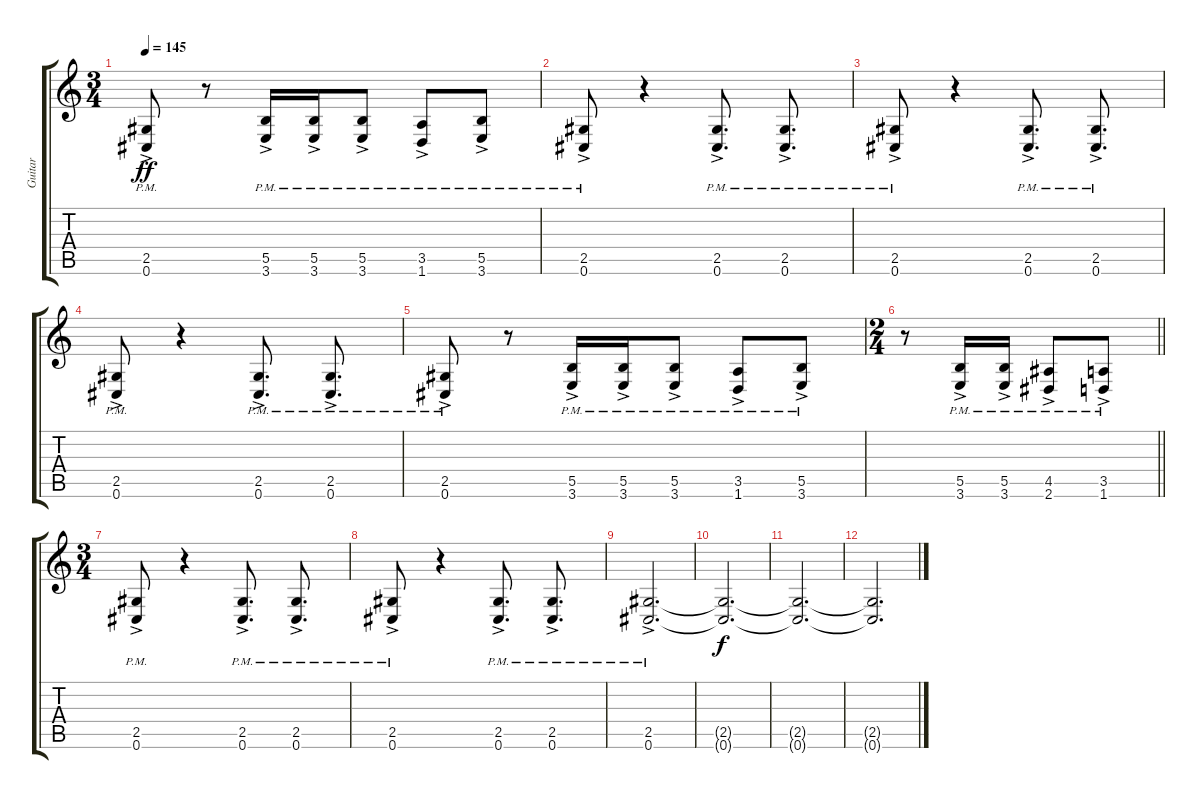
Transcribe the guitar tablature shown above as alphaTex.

\track ("Guitar" "Guitar") {instrument distortionguitar}
\staff {score tabs}
\tuning (Db4 Ab3 E3 B2 Gb2 Db2) {hide}
\ts (3 4)
\tempo 145
\clef g2
\ks c
(2.5{ac pm} 0.6{ac pm}).8{dy ff} r.8 (5.5{ac pm} 3.6{ac pm}).16 (5.5{ac pm} 3.6{ac pm}).16 (5.5{ac pm} 3.6{ac pm}).8 (3.5{ac pm} 1.6{ac pm}).8 (5.5{ac pm} 3.6{ac pm}).8 |
(2.5{ac pm} 0.6{ac pm}).8 r.4 (2.5{ac pm} 0.6{ac pm}).8{d} (2.5{ac pm} 0.6{ac pm}).8{d} |
(2.5{ac pm} 0.6{ac pm}).8 r.4 (2.5{ac pm} 0.6{ac pm}).8{d} (2.5{ac pm} 0.6{ac pm}).8{d} |
(2.5{ac pm} 0.6{ac pm}).8 r.4 (2.5{ac pm} 0.6{ac pm}).8{d} (2.5{ac pm} 0.6{ac pm}).8{d} |
(2.5{ac pm} 0.6{ac pm}).8 r.8 (5.5{ac pm} 3.6{ac pm}).16 (5.5{ac pm} 3.6{ac pm}).16 (5.5{ac pm} 3.6{ac pm}).8 (3.5{ac pm} 1.6{ac pm}).8 (5.5{ac pm} 3.6{ac pm}).8 |
\ts (2 4)
\barLineRight lightlight
r.8 (5.5{ac pm} 3.6{ac pm}).16 (5.5{ac pm} 3.6{ac pm}).16 (4.5{ac pm} 2.6{ac pm}).8 (3.5{ac pm} 1.6{ac pm}).8 |
\ts (3 4)
\section ("" "")
(2.5{ac pm} 0.6{ac pm}).8 r.4 (2.5{ac pm} 0.6{ac pm}).8{d} (2.5{ac pm} 0.6{ac pm}).8{d} |
(2.5{ac pm} 0.6{ac pm}).8 r.4 (2.5{ac pm} 0.6{ac pm}).8{d} (2.5{ac pm} 0.6{ac pm}).8{d} |
(2.5{ac pm} 0.6{ac pm}).2{d} |
(2.5{t} 0.6{t}).2{d dy f} |
(2.5{t} 0.6{t}).2{d} |
(2.5{t} 0.6{t}).2{d}
